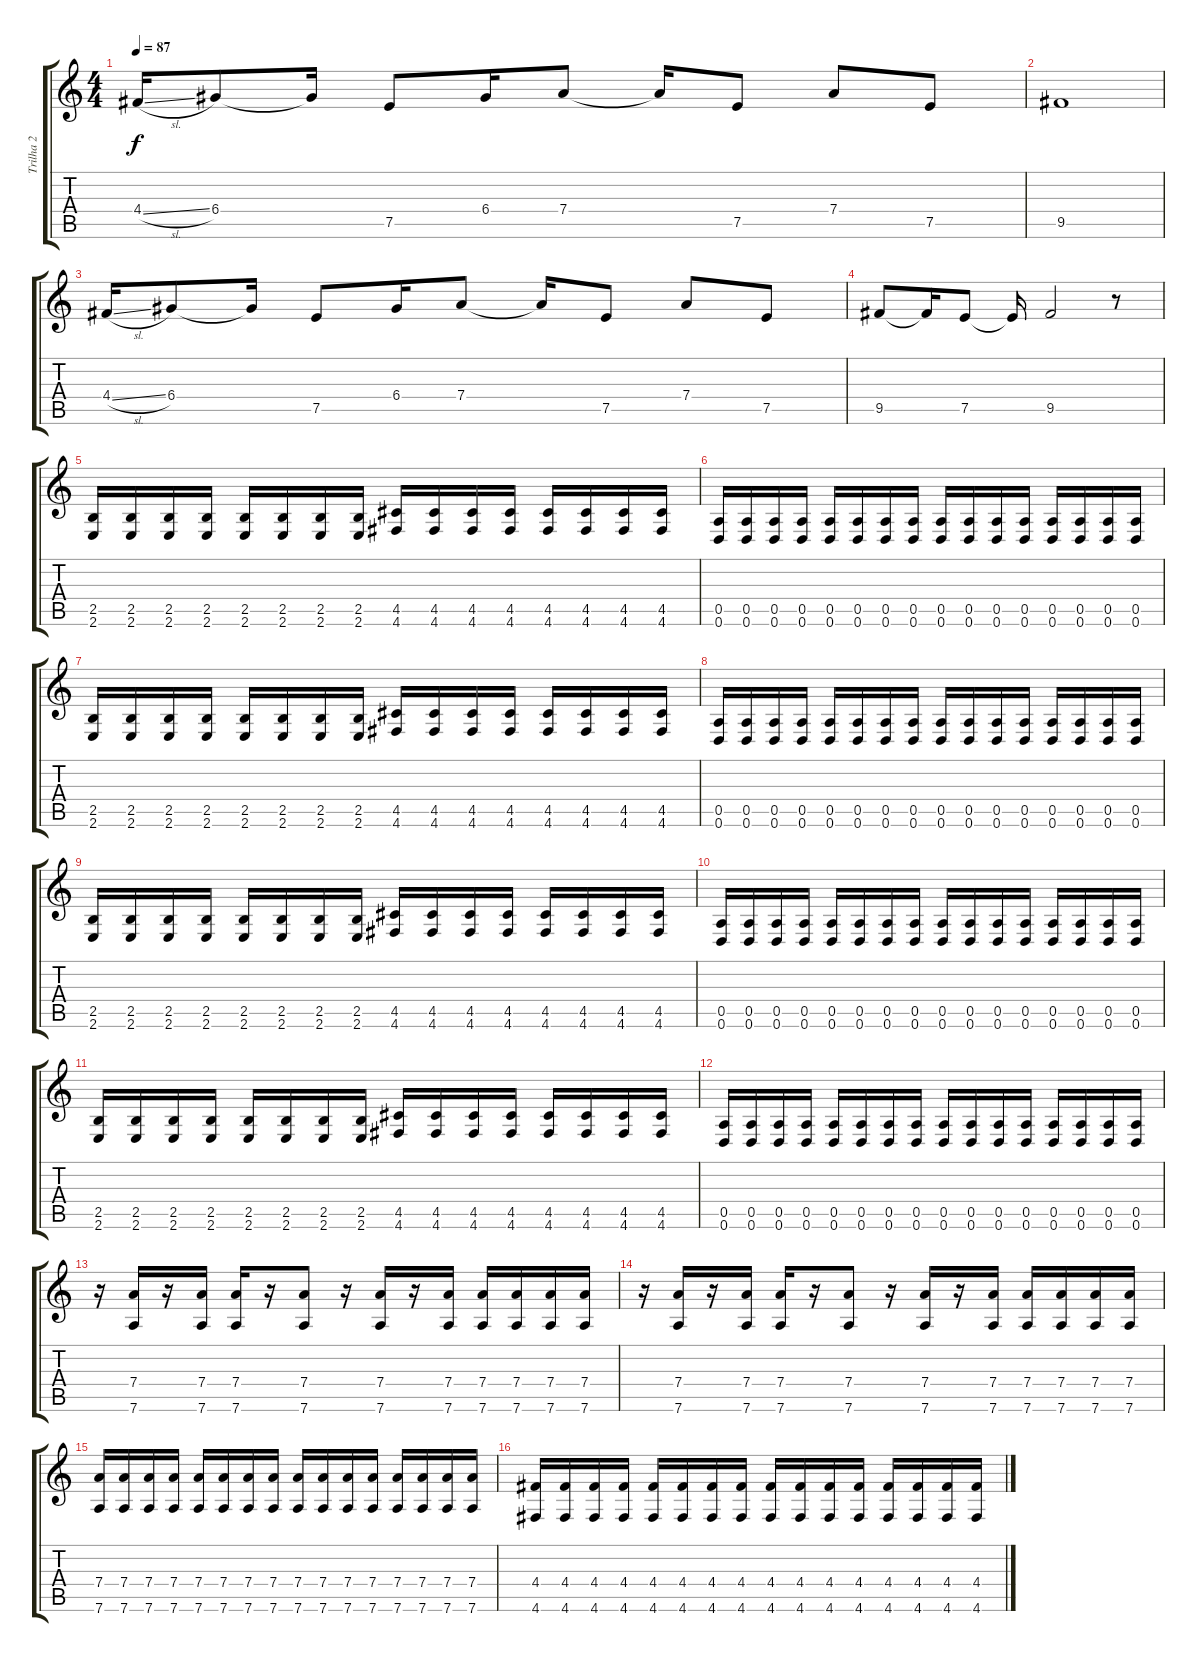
\track ("Trilha 2" "Trilha 2") {instrument distortionguitar}
\staff {score tabs}
\tuning (E4 B3 G3 D3 A2 D2) {hide}
\ts (4 4)
\tempo 87
\clef g2
\ks c
4.4{sl}.16{dy f} 6.4.8 6.4{t}.16 7.5.8 6.4.16 7.4.8 7.4{t}.16 7.5.8 7.4.8 7.5.8 |
9.5.1 |
4.4{sl}.16 6.4.8 6.4{t}.16 7.5.8 6.4.16 7.4.8 7.4{t}.16 7.5.8 7.4.8 7.5.8 |
9.5.8 9.5{t}.16 7.5.8 7.5{t}.16 9.5.2 r.8 |
(2.5 2.6).16 (2.5 2.6).16 (2.5 2.6).16 (2.5 2.6).16 (2.5 2.6).16 (2.5 2.6).16 (2.5 2.6).16 (2.5 2.6).16 (4.5 4.6).16 (4.5 4.6).16 (4.5 4.6).16 (4.5 4.6).16 (4.5 4.6).16 (4.5 4.6).16 (4.5 4.6).16 (4.5 4.6).16 |
(0.5 0.6).16 (0.5 0.6).16 (0.5 0.6).16 (0.5 0.6).16 (0.5 0.6).16 (0.5 0.6).16 (0.5 0.6).16 (0.5 0.6).16 (0.5 0.6).16 (0.5 0.6).16 (0.5 0.6).16 (0.5 0.6).16 (0.5 0.6).16 (0.5 0.6).16 (0.5 0.6).16 (0.5 0.6).16 |
(2.5 2.6).16 (2.5 2.6).16 (2.5 2.6).16 (2.5 2.6).16 (2.5 2.6).16 (2.5 2.6).16 (2.5 2.6).16 (2.5 2.6).16 (4.5 4.6).16 (4.5 4.6).16 (4.5 4.6).16 (4.5 4.6).16 (4.5 4.6).16 (4.5 4.6).16 (4.5 4.6).16 (4.5 4.6).16 |
(0.5 0.6).16 (0.5 0.6).16 (0.5 0.6).16 (0.5 0.6).16 (0.5 0.6).16 (0.5 0.6).16 (0.5 0.6).16 (0.5 0.6).16 (0.5 0.6).16 (0.5 0.6).16 (0.5 0.6).16 (0.5 0.6).16 (0.5 0.6).16 (0.5 0.6).16 (0.5 0.6).16 (0.5 0.6).16 |
(2.5 2.6).16 (2.5 2.6).16 (2.5 2.6).16 (2.5 2.6).16 (2.5 2.6).16 (2.5 2.6).16 (2.5 2.6).16 (2.5 2.6).16 (4.5 4.6).16 (4.5 4.6).16 (4.5 4.6).16 (4.5 4.6).16 (4.5 4.6).16 (4.5 4.6).16 (4.5 4.6).16 (4.5 4.6).16 |
(0.5 0.6).16 (0.5 0.6).16 (0.5 0.6).16 (0.5 0.6).16 (0.5 0.6).16 (0.5 0.6).16 (0.5 0.6).16 (0.5 0.6).16 (0.5 0.6).16 (0.5 0.6).16 (0.5 0.6).16 (0.5 0.6).16 (0.5 0.6).16 (0.5 0.6).16 (0.5 0.6).16 (0.5 0.6).16 |
(2.5 2.6).16 (2.5 2.6).16 (2.5 2.6).16 (2.5 2.6).16 (2.5 2.6).16 (2.5 2.6).16 (2.5 2.6).16 (2.5 2.6).16 (4.5 4.6).16 (4.5 4.6).16 (4.5 4.6).16 (4.5 4.6).16 (4.5 4.6).16 (4.5 4.6).16 (4.5 4.6).16 (4.5 4.6).16 |
(0.5 0.6).16 (0.5 0.6).16 (0.5 0.6).16 (0.5 0.6).16 (0.5 0.6).16 (0.5 0.6).16 (0.5 0.6).16 (0.5 0.6).16 (0.5 0.6).16 (0.5 0.6).16 (0.5 0.6).16 (0.5 0.6).16 (0.5 0.6).16 (0.5 0.6).16 (0.5 0.6).16 (0.5 0.6).16 |
r.16 (7.4 7.6).16 r.16 (7.4 7.6).16 (7.4 7.6).16 r.16 (7.4 7.6).8 r.16 (7.4 7.6).16 r.16 (7.4 7.6).16 (7.4 7.6).16 (7.4 7.6).16 (7.4 7.6).16 (7.4 7.6).16 |
r.16 (7.4 7.6).16 r.16 (7.4 7.6).16 (7.4 7.6).16 r.16 (7.4 7.6).8 r.16 (7.4 7.6).16 r.16 (7.4 7.6).16 (7.4 7.6).16 (7.4 7.6).16 (7.4 7.6).16 (7.4 7.6).16 |
(7.4 7.6).16 (7.4 7.6).16 (7.4 7.6).16 (7.4 7.6).16 (7.4 7.6).16 (7.4 7.6).16 (7.4 7.6).16 (7.4 7.6).16 (7.4 7.6).16 (7.4 7.6).16 (7.4 7.6).16 (7.4 7.6).16 (7.4 7.6).16 (7.4 7.6).16 (7.4 7.6).16 (7.4 7.6).16 |
(4.4 4.6).16 (4.4 4.6).16 (4.4 4.6).16 (4.4 4.6).16 (4.4 4.6).16 (4.4 4.6).16 (4.4 4.6).16 (4.4 4.6).16 (4.4 4.6).16 (4.4 4.6).16 (4.4 4.6).16 (4.4 4.6).16 (4.4 4.6).16 (4.4 4.6).16 (4.4 4.6).16 (4.4 4.6).16
